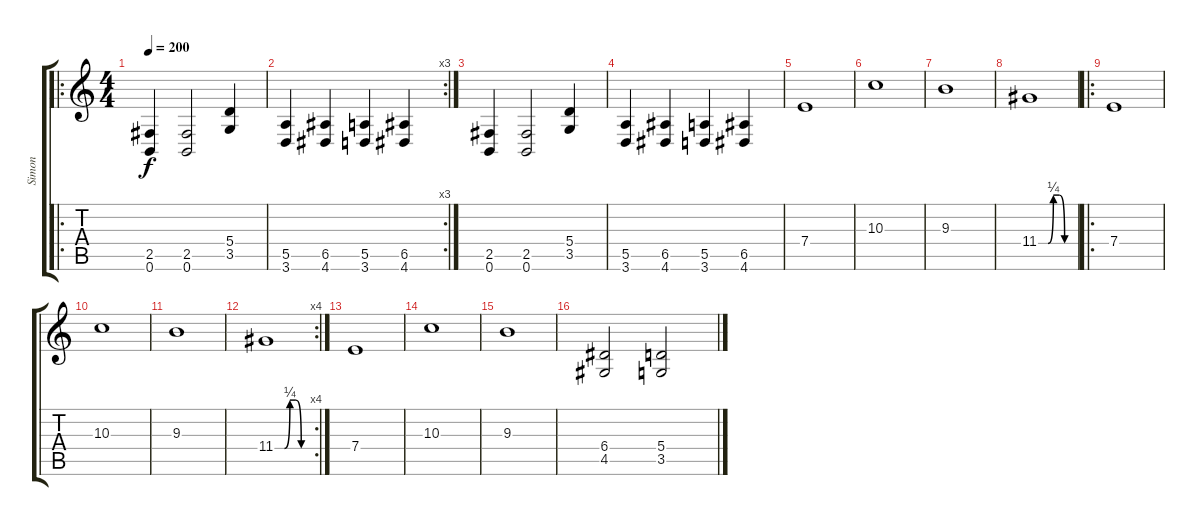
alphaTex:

\track ("Simon" "Simon") {instrument distortionguitar}
\staff {score tabs}
\tuning (B3 Gb3 D3 A2 E2 B1) {hide}
\ro
\ts (4 4)
\tempo 200
\clef g2
\ks c
(2.5 0.6).4{dy f} (2.5 0.6).2 (5.4 3.5).4 |
\rc 3
(5.5 3.6).4 (6.5 4.6).4 (5.5 3.6).4 (6.5 4.6).4 |
(2.5 0.6).4 (2.5 0.6).2 (5.4 3.5).4 |
(5.5 3.6).4 (6.5 4.6).4 (5.5 3.6).4 (6.5 4.6).4 |
7.4.1 |
10.3.1 |
9.3.1 |
11.4{be (custom 0 0 16 0 25 1 35 1 44 0 60 0)}.1 |
\ro
7.4.1 |
10.3.1 |
9.3.1 |
\rc 4
11.4{be (custom 0 0 16 0 25 1 35 1 44 0 60 0)}.1 |
7.4.1 |
10.3.1 |
9.3.1 |
(6.4 4.5).2 (5.4 3.5).2
